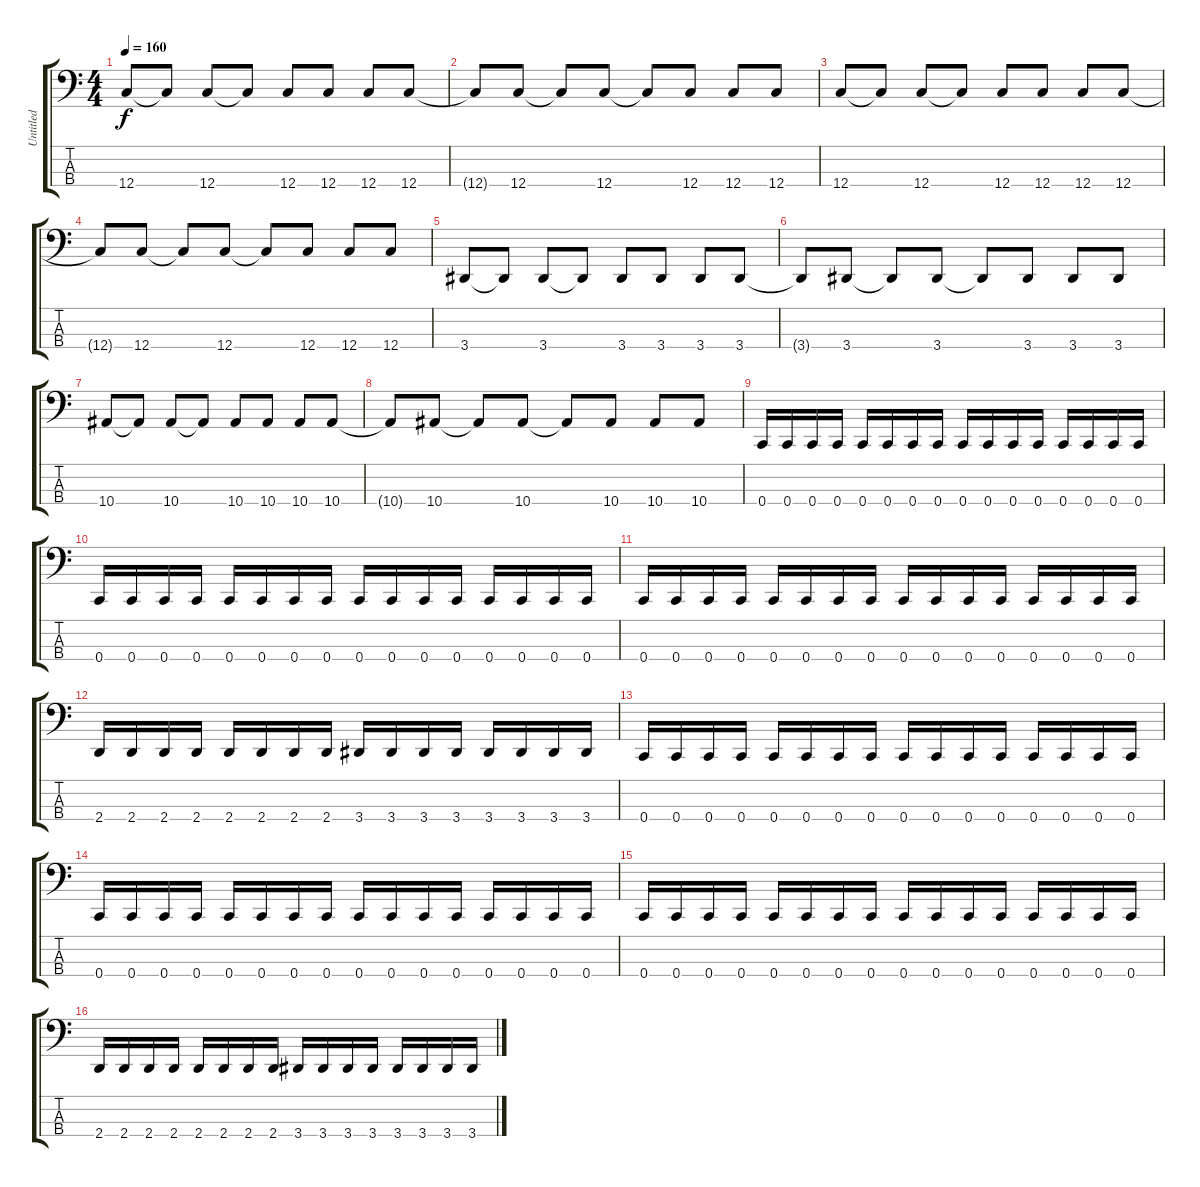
\track ("Untitled" "Untitled") {instrument electricbassfinger}
\staff {score tabs}
\tuning (F2 C2 G1 C1) {hide}
\ts (4 4)
\tempo 160
\clef f4
\ks c
12.4.8{dy f} 12.4{t}.8 12.4.8 12.4{t}.8 12.4.8 12.4.8 12.4.8 12.4.8 |
12.4{t}.8 12.4.8 12.4{t}.8 12.4.8 12.4{t}.8 12.4.8 12.4.8 12.4.8 |
12.4.8 12.4{t}.8 12.4.8 12.4{t}.8 12.4.8 12.4.8 12.4.8 12.4.8 |
12.4{t}.8 12.4.8 12.4{t}.8 12.4.8 12.4{t}.8 12.4.8 12.4.8 12.4.8 |
3.4.8 3.4{t}.8 3.4.8 3.4{t}.8 3.4.8 3.4.8 3.4.8 3.4.8 |
3.4{t}.8 3.4.8 3.4{t}.8 3.4.8 3.4{t}.8 3.4.8 3.4.8 3.4.8 |
10.4.8 10.4{t}.8 10.4.8 10.4{t}.8 10.4.8 10.4.8 10.4.8 10.4.8 |
10.4{t}.8 10.4.8 10.4{t}.8 10.4.8 10.4{t}.8 10.4.8 10.4.8 10.4.8 |
0.4.16 0.4.16 0.4.16 0.4.16 0.4.16 0.4.16 0.4.16 0.4.16 0.4.16 0.4.16 0.4.16 0.4.16 0.4.16 0.4.16 0.4.16 0.4.16 |
0.4.16 0.4.16 0.4.16 0.4.16 0.4.16 0.4.16 0.4.16 0.4.16 0.4.16 0.4.16 0.4.16 0.4.16 0.4.16 0.4.16 0.4.16 0.4.16 |
0.4.16 0.4.16 0.4.16 0.4.16 0.4.16 0.4.16 0.4.16 0.4.16 0.4.16 0.4.16 0.4.16 0.4.16 0.4.16 0.4.16 0.4.16 0.4.16 |
2.4.16 2.4.16 2.4.16 2.4.16 2.4.16 2.4.16 2.4.16 2.4.16 3.4.16 3.4.16 3.4.16 3.4.16 3.4.16 3.4.16 3.4.16 3.4.16 |
0.4.16 0.4.16 0.4.16 0.4.16 0.4.16 0.4.16 0.4.16 0.4.16 0.4.16 0.4.16 0.4.16 0.4.16 0.4.16 0.4.16 0.4.16 0.4.16 |
0.4.16 0.4.16 0.4.16 0.4.16 0.4.16 0.4.16 0.4.16 0.4.16 0.4.16 0.4.16 0.4.16 0.4.16 0.4.16 0.4.16 0.4.16 0.4.16 |
0.4.16 0.4.16 0.4.16 0.4.16 0.4.16 0.4.16 0.4.16 0.4.16 0.4.16 0.4.16 0.4.16 0.4.16 0.4.16 0.4.16 0.4.16 0.4.16 |
2.4.16 2.4.16 2.4.16 2.4.16 2.4.16 2.4.16 2.4.16 2.4.16 3.4.16 3.4.16 3.4.16 3.4.16 3.4.16 3.4.16 3.4.16 3.4.16
